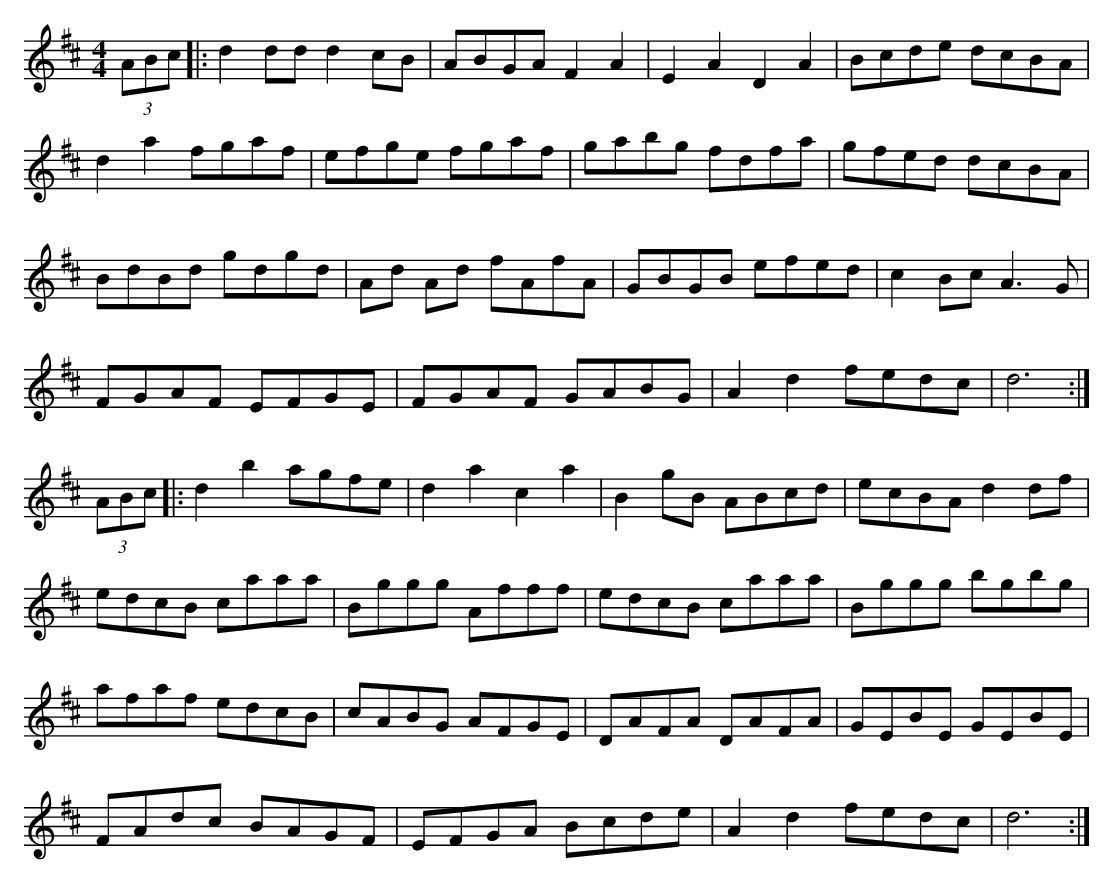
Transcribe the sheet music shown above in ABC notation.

X:1
M:4/4
K:D
(3ABc|:d2 dd d2 cB|ABGA F2A2|E2A2D2A2|Bcde dcBA|
d2a2 fgaf|efge fgaf|gabg fdfa|gfed dcBA|
BdBd gdgd|Ad Ad fAfA|GBGB efed|c2 Bc A3G|
FGAF EFGE|FGAF GABG|A2 d2 fedc|d6:|
(3ABc|:d2b2 agfe|d2a2c2a2|B2 gB ABcd|ecBAd2 df|
edcB caaa|Bggg Afff|edcB caaa|Bggg bgbg|
afaf edcB|cABG AFGE|DAFA DAFA|GEBE GEBE|
FAdc BAGF|EFGA Bcde|A2d2 fedc|d6:|
